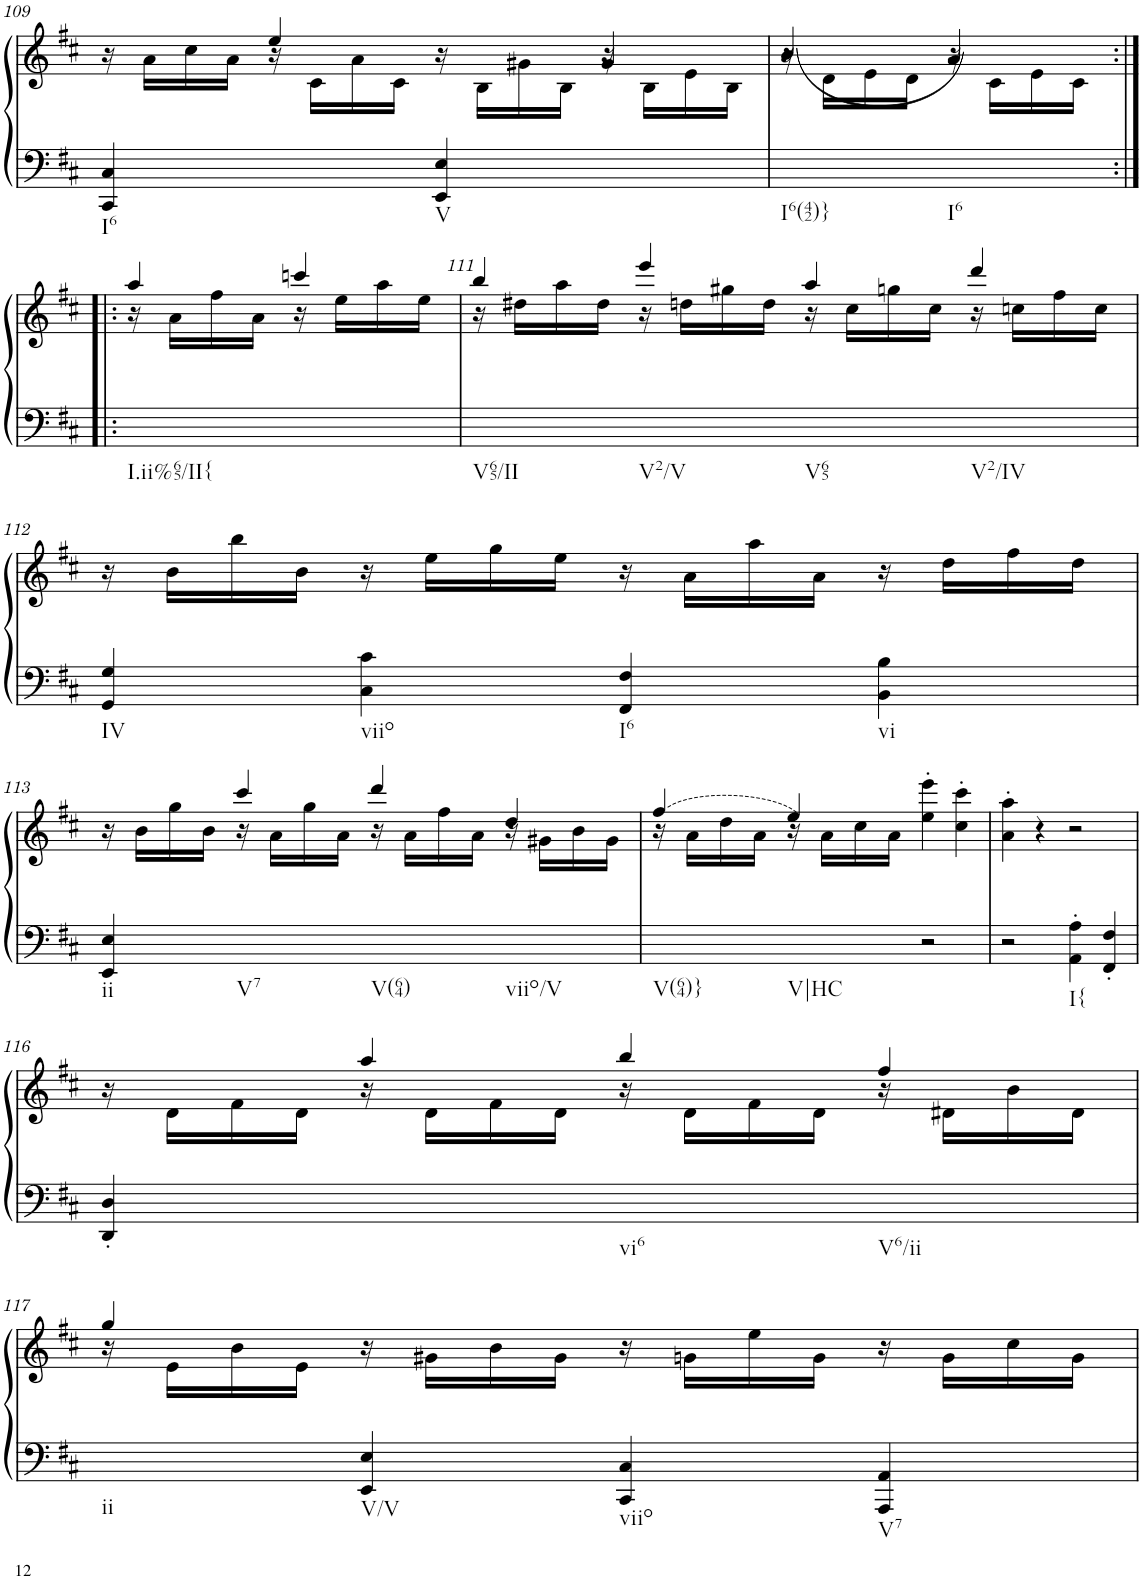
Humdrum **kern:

**kern	**kern
*part1	*part1
*staff2	*staff1
*I"unbenannt2	*
!!LO:PB:g=z
*clefF4	*clefG2
*k[f#c#]	*k[f#c#]
*M2/2	*M2/2
*met(c|)	*met(c|)
=109	=109
*	*^
!LO:TX:b:t=I6	!	!
4CC#/ 4C#/	16r	4ryy
.	16a\LL	.
.	16cc#\	.
.	16a\JJ	.
4ryy	16r	4ee/
.	16c#\LL	.
.	16a\	.
.	16c#\JJ	.
!LO:TX:b:t=V	!	!
4EE/ 4E/	16r	4ryy
.	16B\LL	.
.	16g#X\	.
.	16B\JJ	.
4ryy	16r	4g#/
.	16B\LL	.
.	16e\	.
.	16B\JJ	.
=110	=110	=110
!LO:TX:b:t=I6(42)}	!	!
4ryy	16r	(4b/
.	16d\LL	.
.	16e\	.
.	16d\JJ	.
!LO:TX:b:t=I6	!	!
4ryy	16r	4a/)
.	16c#\LL	.
.	16e\	.
.	16c#\JJ	.
!!LO:LB:g=z	!!
=110X13:|!|:	=110X13:|!|:	=110X13:|!|:
!LO:TX:b:t=I.ii%65/II{	!	!
2ryy	16r	4aa/
.	16a\LL	.
.	16ff#\	.
.	16a\JJ	.
.	16r	4cccn/
.	16ee\LL	.
.	16aa\	.
.	16ee\JJ	.
=111	=111	=111
!LO:TX:b:t=V65/II	!	!
4ryy	16r	4bb/
.	16dd#X\LL	.
.	16aa\	.
.	16dd#\JJ	.
!LO:TX:b:t=V2/V	!	!
4ryy	16r	4eee/
.	16ddn\LL	.
.	16gg#X\	.
.	16dd\JJ	.
!LO:TX:b:t=V65	!	!
4ryy	16r	4aa/
.	16cc#\LL	.
.	16ggn\	.
.	16cc#\JJ	.
!LO:TX:b:t=V2/IV	!	!
4ryy	16r	4ddd/
.	16ccn\LL	.
.	16ff#\	.
.	16cc\JJ	.
*	*v	*v
!!LO:LB:g=z
=112	=112
!LO:TX:b:t=IV	!
4GG/ 4G/	16r
.	16b\LL
.	16bb\
.	16b\JJ
!LO:TX:b:t=viio	!
4C#\ 4c#\	16r
.	16ee\LL
.	16gg\
.	16ee\JJ
!LO:TX:b:t=I6	!
4FF#/ 4F#/	16r
.	16a\LL
.	16aa\
.	16a\JJ
!LO:TX:b:t=vi	!
4BB\ 4B\	16r
.	16dd\LL
.	16ff#\
.	16dd\JJ
!!LO:LB:g=z
=113	=113
*	*^
!LO:TX:b:t=ii	!	!
4EE/ 4E/	16r	4ryy
.	16b\LL	.
.	16gg\	.
.	16b\JJ	.
!LO:TX:b:t=V7	!	!
4ryy	16r	4ccc#/
.	16a\LL	.
.	16gg\	.
.	16a\JJ	.
!LO:TX:b:t=V(64)	!	!
4ryy	16r	4ddd/
.	16a\LL	.
.	16ff#\	.
.	16a\JJ	.
!LO:TX:b:t=viio/V	!	!
4ryy	16r	4dd/
.	16g#X\LL	.
.	16b\	.
.	16g#\JJ	.
=114	=114	=114
!LO:TX:b:t=V(64)}	!	!
4ryy	16r	(>4ff#/
.	16a\LL	.
.	16dd\	.
.	16a\JJ	.
!LO:TX:b:t=V|HC	!	!
4ryy	16r	4ee/)
.	16a\LL	.
.	16cc#\	.
.	16a\JJ	.
2r	4ee\' 4eee\'	2ryy
.	4cc#\' 4ccc#\'	.
*	*v	*v
=115	=115
2r	4a\' 4aa\'
.	4r
!LO:TX:b:t=I{	!
4AA\' 4A\'	2r
4FF#/' 4F#/'	.
!!LO:LB:g=z
=116	=116
*	*^
4DD/' 4D/'	16r	4ryy
.	16d\LL	.
.	16f#\	.
.	16d\JJ	.
4ryy	16r	4aa/
.	16d\LL	.
.	16f#\	.
.	16d\JJ	.
!LO:TX:b:t=vi6	!	!
4ryy	16r	4bb/
.	16d\LL	.
.	16f#\	.
.	16d\JJ	.
!LO:TX:b:t=V6/ii	!	!
4ryy	16r	4ff#/
.	16d#X\LL	.
.	16b\	.
.	16d#\JJ	.
!!LO:LB:g=z	!!
=117	=117	=117
!LO:TX:b:t=ii	!	!
4ryy	16r	4gg/
.	16e\LL	.
.	16b\	.
.	16e\JJ	.
!LO:TX:b:t=V/V	!	!
4EE/ 4E/	16r	2.ryy
.	16g#X\LL	.
.	16b\	.
.	16g#\JJ	.
!LO:TX:b:t=viio	!	!
4CC#/ 4C#/	16r	.
.	16gn\LL	.
.	16ee\	.
.	16g\JJ	.
!LO:TX:b:t=V7	!	!
4AAA/ 4AA/	16r	.
.	16g\LL	.
.	16cc#\	.
.	16g\JJ	.
*	*v	*v
=	=
*-	*-
